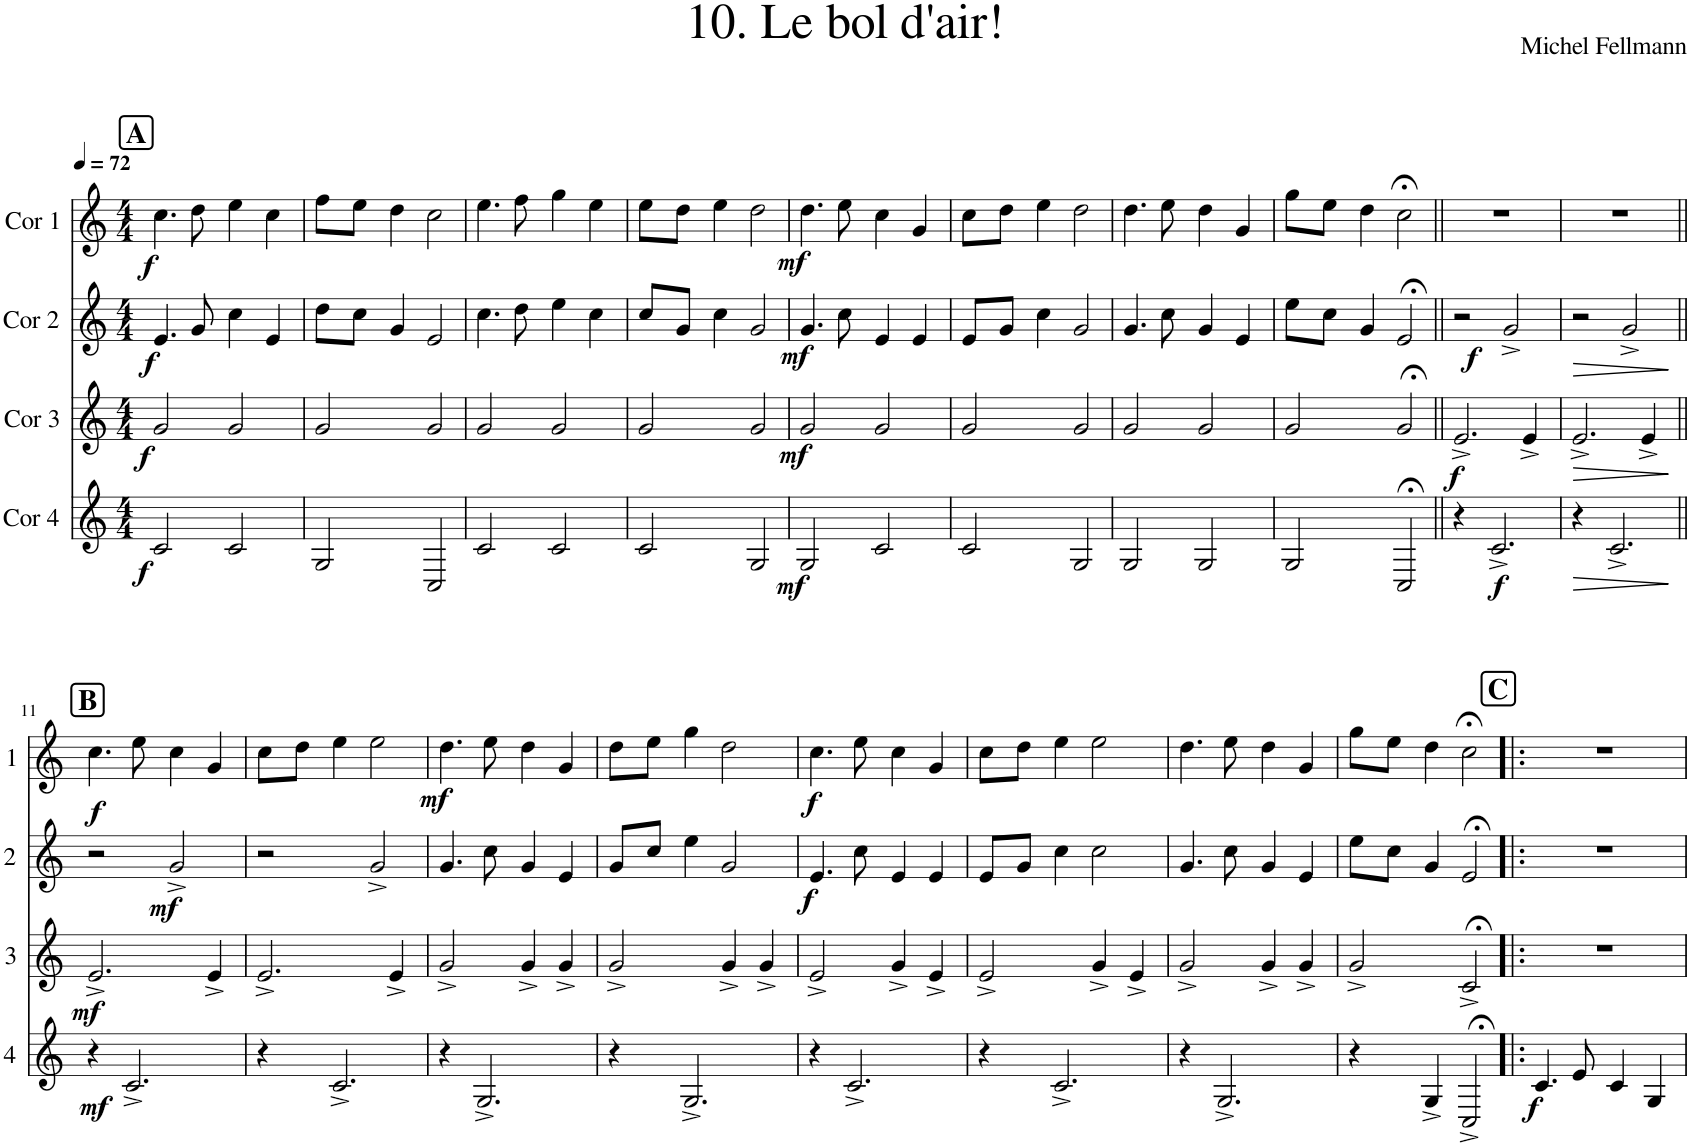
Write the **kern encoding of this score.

**kern	**dynam	**kern	**dynam	**kern	**dynam	**kern	**dynam
*part4	*part4	*part3	*part3	*part2	*part2	*part1	*part1
*staff4	*staff4	*staff3	*staff3	*staff2	*staff2	*staff1	*staff1
*I"Cor 4	*	*I"Cor 3	*	*I"Cor 2	*	*I"Cor 1	*
*clefG2	*	*clefG2	*	*clefG2	*	*clefG2	*
*Trd4c7	*	*Trd4c7	*	*Trd4c7	*	*Trd4c7	*
*k[]	*	*k[]	*	*k[]	*	*k[]	*
*M4/4	*	*M4/4	*	*M4/4	*	*M4/4	*
*MM72	*	*MM72	*	*MM72	*	*MM72	*
!!LO:REH:place=s1:a:B:cj:fs=14:t=A
=1	=1	=1	=1	=1	=1	=1	=1
!	!LO:DY:b	!	!LO:DY:b	!	!LO:DY:b	!	!LO:DY:b
2c/	f	2g/	f	4.e/	f	4.cc\	f
.	.	.	.	8g/	.	8dd\	.
2c/	.	2g/	.	4cc\	.	4ee\	.
.	.	.	.	4e/	.	4cc\	.
=2	=2	=2	=2	=2	=2	=2	=2
2G/	.	2g/	.	8dd\L	.	8ff\L	.
.	.	.	.	8cc\J	.	8ee\J	.
.	.	.	.	4g/	.	4dd\	.
2C/	.	2g/	.	2e/	.	2cc\	.
=3	=3	=3	=3	=3	=3	=3	=3
2c/	.	2g/	.	4.cc\	.	4.ee\	.
.	.	.	.	8dd\	.	8ff\	.
2c/	.	2g/	.	4ee\	.	4gg\	.
.	.	.	.	4cc\	.	4ee\	.
=4	=4	=4	=4	=4	=4	=4	=4
2c/	.	2g/	.	8cc/L	.	8ee\L	.
.	.	.	.	8g/J	.	8dd\J	.
.	.	.	.	4cc\	.	4ee\	.
2G/	.	2g/	.	2g/	.	2dd\	.
=5	=5	=5	=5	=5	=5	=5	=5
!	!LO:DY:b	!	!LO:DY:b	!	!LO:DY:b	!	!LO:DY:b
2G/	mf	2g/	mf	4.g/	mf	4.dd\	mf
.	.	.	.	8cc\	.	8ee\	.
2c/	.	2g/	.	4e/	.	4cc\	.
.	.	.	.	4e/	.	4g/	.
=6	=6	=6	=6	=6	=6	=6	=6
2c/	.	2g/	.	8e/L	.	8cc\L	.
.	.	.	.	8g/J	.	8dd\J	.
.	.	.	.	4cc\	.	4ee\	.
2G/	.	2g/	.	2g/	.	2dd\	.
=7	=7	=7	=7	=7	=7	=7	=7
2G/	.	2g/	.	4.g/	.	4.dd\	.
.	.	.	.	8cc\	.	8ee\	.
2G/	.	2g/	.	4g/	.	4dd\	.
.	.	.	.	4e/	.	4g/	.
=8	=8	=8	=8	=8	=8	=8	=8
2G/	.	2g/	.	8ee\L	.	8gg\L	.
.	.	.	.	8cc\J	.	8ee\J	.
.	.	.	.	4g/	.	4dd\	.
2C;</	.	2g;</	.	2e;</	.	2cc;<\	.
=9||	=9||	=9||	=9||	=9||	=9||	=9||	=9||
!	!	!	!LO:DY:b	!	!LO:DY:b	!	!
4r	.	2.e^/	f	2r	f	1r	.
!	!LO:DY:b	!	!	!	!	!	!
2.c^/	f	.	.	.	.	.	.
.	.	.	.	2g^/	.	.	.
.	.	4e^/	.	.	.	.	.
=10	=10	=10	=10	=10	=10	=10	=10
!	!LO:HP:b	!	!LO:HP:b	!	!LO:HP:b	!	!
4r	>	2.e^/	>	2r	>	1r	.
2.c^/	.	.	.	.	.	.	.
.	.	.	.	2g^/	.	.	.
.	.	4e^/	.	.	.	.	.
.	]	.	]	.	]	.	.
!!LO:LB:g=z
!!LO:REH:place=s1:a:B:cj:fs=14:t=B
=11||	=11||	=11||	=11||	=11||	=11||	=11||	=11||
!	!LO:DY:b	!	!LO:DY:b	!	!	!	!LO:DY:b
4r	mf	2.e^/	mf	2r	.	4.cc\	f
2.c^/	.	.	.	.	.	.	.
.	.	.	.	.	.	8ee\	.
!	!	!	!	!	!LO:DY:b	!	!
.	.	.	.	2g^/	mf	4cc\	.
.	.	4e^/	.	.	.	4g/	.
=12	=12	=12	=12	=12	=12	=12	=12
4r	.	2.e^/	.	2r	.	8cc\L	.
.	.	.	.	.	.	8dd\J	.
2.c^/	.	.	.	.	.	4ee\	.
.	.	.	.	2g^/	.	2ee\	.
.	.	4e^/	.	.	.	.	.
=13	=13	=13	=13	=13	=13	=13	=13
!	!	!	!	!	!	!	!LO:DY:b
4r	.	2g^/	.	4.g/	.	4.dd\	mf
2.G^/	.	.	.	.	.	.	.
.	.	.	.	8cc\	.	8ee\	.
.	.	4g^/	.	4g/	.	4dd\	.
.	.	4g^/	.	4e/	.	4g/	.
=14	=14	=14	=14	=14	=14	=14	=14
4r	.	2g^/	.	8g/L	.	8dd\L	.
.	.	.	.	8cc/J	.	8ee\J	.
2.G^/	.	.	.	4ee\	.	4gg\	.
.	.	4g^/	.	2g/	.	2dd\	.
.	.	4g^/	.	.	.	.	.
=15	=15	=15	=15	=15	=15	=15	=15
!	!	!	!	!	!LO:DY:b	!	!LO:DY:b
4r	.	2e^/	.	4.e/	f	4.cc\	f
2.c^/	.	.	.	.	.	.	.
.	.	.	.	8cc\	.	8ee\	.
.	.	4g^/	.	4e/	.	4cc\	.
.	.	4e^/	.	4e/	.	4g/	.
=16	=16	=16	=16	=16	=16	=16	=16
4r	.	2e^/	.	8e/L	.	8cc\L	.
.	.	.	.	8g/J	.	8dd\J	.
2.c^/	.	.	.	4cc\	.	4ee\	.
.	.	4g^/	.	2cc\	.	2ee\	.
.	.	4e^/	.	.	.	.	.
=17	=17	=17	=17	=17	=17	=17	=17
4r	.	2g^/	.	4.g/	.	4.dd\	.
2.G^/	.	.	.	.	.	.	.
.	.	.	.	8cc\	.	8ee\	.
.	.	4g^/	.	4g/	.	4dd\	.
.	.	4g^/	.	4e/	.	4g/	.
=18	=18	=18	=18	=18	=18	=18	=18
4r	.	2g^/	.	8ee\L	.	8gg\L	.
.	.	.	.	8cc\J	.	8ee\J	.
4G^/	.	.	.	4g/	.	4dd\	.
2C;<^/	.	2c;<^/	.	2e;</	.	2cc;<\	.
!!LO:REH:place=s1:a:B:cj:fs=14:t=C
=19!|:	=19!|:	=19!|:	=19!|:	=19!|:	=19!|:	=19!|:	=19!|:
!	!LO:DY:b	!	!	!	!	!	!
4.c/	f	1r	.	1r	.	1r	.
8e/	.	.	.	.	.	.	.
4c/	.	.	.	.	.	.	.
4G/	.	.	.	.	.	.	.
=	=	=	=	=	=	=	=
*-	*-	*-	*-	*-	*-	*-	*-
